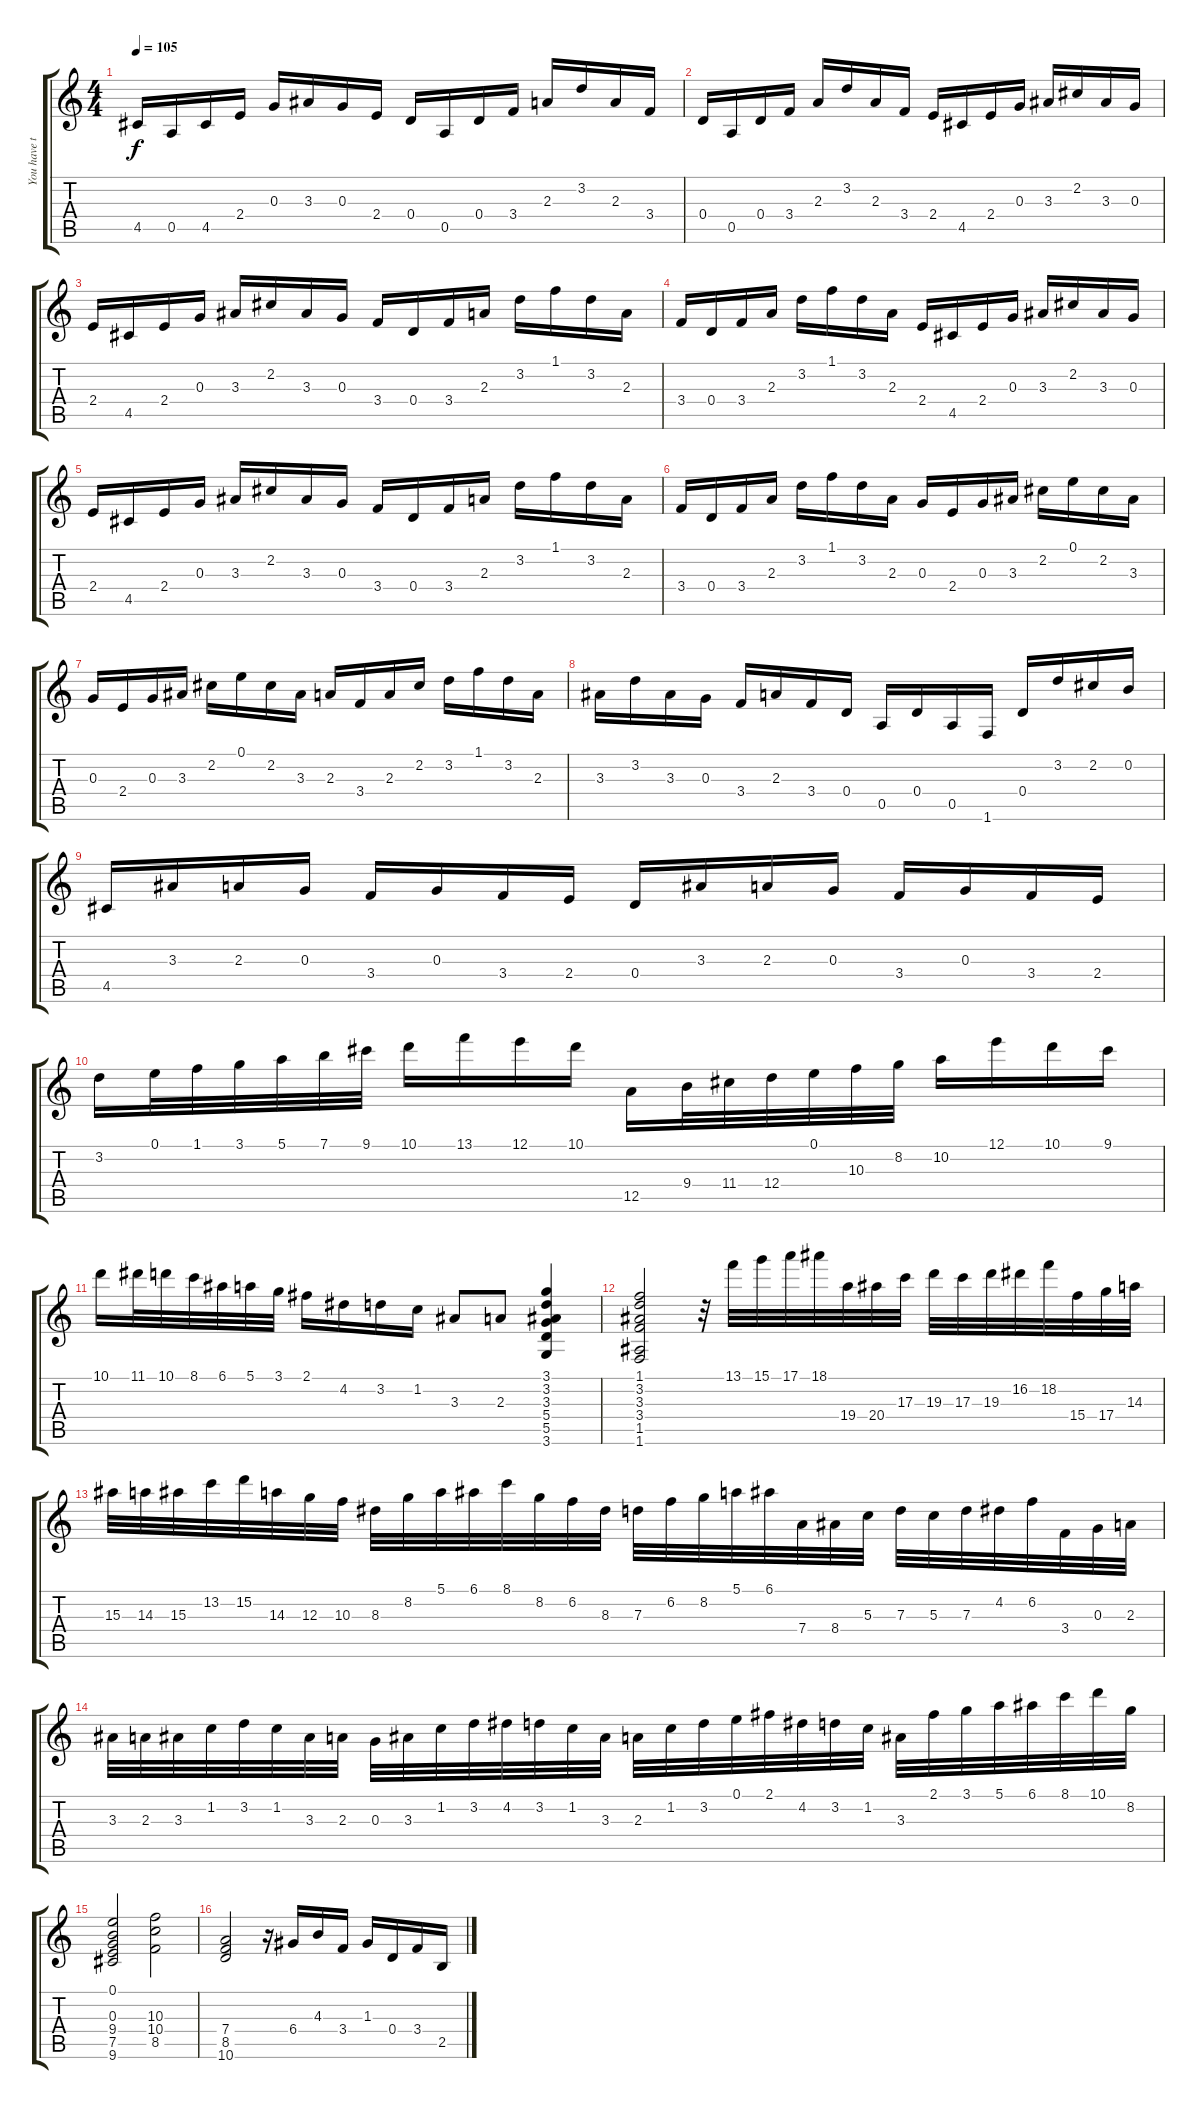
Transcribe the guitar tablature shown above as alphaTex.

\track ("You have to play this!!" "You have t") {instrument overdrivenguitar}
\staff {score tabs}
\tuning (E4 B3 G3 D3 A2 E2) {hide}
\ts (4 4)
\tempo 105
\clef g2
\ks c
4.5.16{dy f} 0.5.16 4.5.16 2.4.16 0.3.16 3.3.16 0.3.16 2.4.16 0.4.16 0.5.16 0.4.16 3.4.16 2.3.16 3.2.16 2.3.16 3.4.16 |
0.4.16 0.5.16 0.4.16 3.4.16 2.3.16 3.2.16 2.3.16 3.4.16 2.4.16 4.5.16 2.4.16 0.3.16 3.3.16 2.2.16 3.3.16 0.3.16 |
2.4.16 4.5.16 2.4.16 0.3.16 3.3.16 2.2.16 3.3.16 0.3.16 3.4.16 0.4.16 3.4.16 2.3.16 3.2.16 1.1.16 3.2.16 2.3.16 |
3.4.16 0.4.16 3.4.16 2.3.16 3.2.16 1.1.16 3.2.16 2.3.16 2.4.16 4.5.16 2.4.16 0.3.16 3.3.16 2.2.16 3.3.16 0.3.16 |
2.4.16 4.5.16 2.4.16 0.3.16 3.3.16 2.2.16 3.3.16 0.3.16 3.4.16 0.4.16 3.4.16 2.3.16 3.2.16 1.1.16 3.2.16 2.3.16 |
3.4.16 0.4.16 3.4.16 2.3.16 3.2.16 1.1.16 3.2.16 2.3.16 0.3.16 2.4.16 0.3.16 3.3.16 2.2.16 0.1.16 2.2.16 3.3.16 |
0.3.16 2.4.16 0.3.16 3.3.16 2.2.16 0.1.16 2.2.16 3.3.16 2.3.16 3.4.16 2.3.16 2.2.16 3.2.16 1.1.16 3.2.16 2.3.16 |
3.3.16 3.2.16 3.3.16 0.3.16 3.4.16 2.3.16 3.4.16 0.4.16 0.5.16 0.4.16 0.5.16 1.6.16 0.4.16 3.2.16 2.2.16 0.2.16 |
4.5.16 3.3.16 2.3.16 0.3.16 3.4.16 0.3.16 3.4.16 2.4.16 0.4.16 3.3.16 2.3.16 0.3.16 3.4.16 0.3.16 3.4.16 2.4.16 |
3.2.16 0.1.32 1.1.32 3.1.32 5.1.32 7.1.32 9.1.32 10.1.16 13.1.16 12.1.16 10.1.16 12.5.16 9.4.32 11.4.32 12.4.32 0.1.32 10.3.32 8.2.32 10.2.16 12.1.16 10.1.16 9.1.16 |
10.1.16 11.1.32 10.1.32 8.1.32 6.1.32 5.1.32 3.1.32 2.1.16 4.2.16 3.2.16 1.2.16 3.3.8 2.3.8 (3.1 3.2 3.3 5.4 5.5 3.6).4 |
(1.1 3.2 3.3 3.4 1.5 1.6).2 r.32 13.1.32 15.1.32 17.1.32 18.1.32 19.4.32 20.4.32 17.3.32 19.3.32 17.3.32 19.3.32 16.2.32 18.2.32 15.4.32 17.4.32 14.3.32 |
15.3.32 14.3.32 15.3.32 13.2.32 15.2.32 14.3.32 12.3.32 10.3.32 8.3.32 8.2.32 5.1.32 6.1.32 8.1.32 8.2.32 6.2.32 8.3.32 7.3.32 6.2.32 8.2.32 5.1.32 6.1.32 7.4.32 8.4.32 5.3.32 7.3.32 5.3.32 7.3.32 4.2.32 6.2.32 3.4.32 0.3.32 2.3.32 |
3.3.32 2.3.32 3.3.32 1.2.32 3.2.32 1.2.32 3.3.32 2.3.32 0.3.32 3.3.32 1.2.32 3.2.32 4.2.32 3.2.32 1.2.32 3.3.32 2.3.32 1.2.32 3.2.32 0.1.32 2.1.32 4.2.32 3.2.32 1.2.32 3.3.32 2.1.32 3.1.32 5.1.32 6.1.32 8.1.32 10.1.32 8.2.32 |
(0.1 0.3 9.4 7.5 9.6).2 (10.3 10.4 8.5).2 |
(7.4 8.5 10.6).2 r.16 6.4.16 4.3.16 3.4.16 1.3.16 0.4.16 3.4.16 2.5.16
